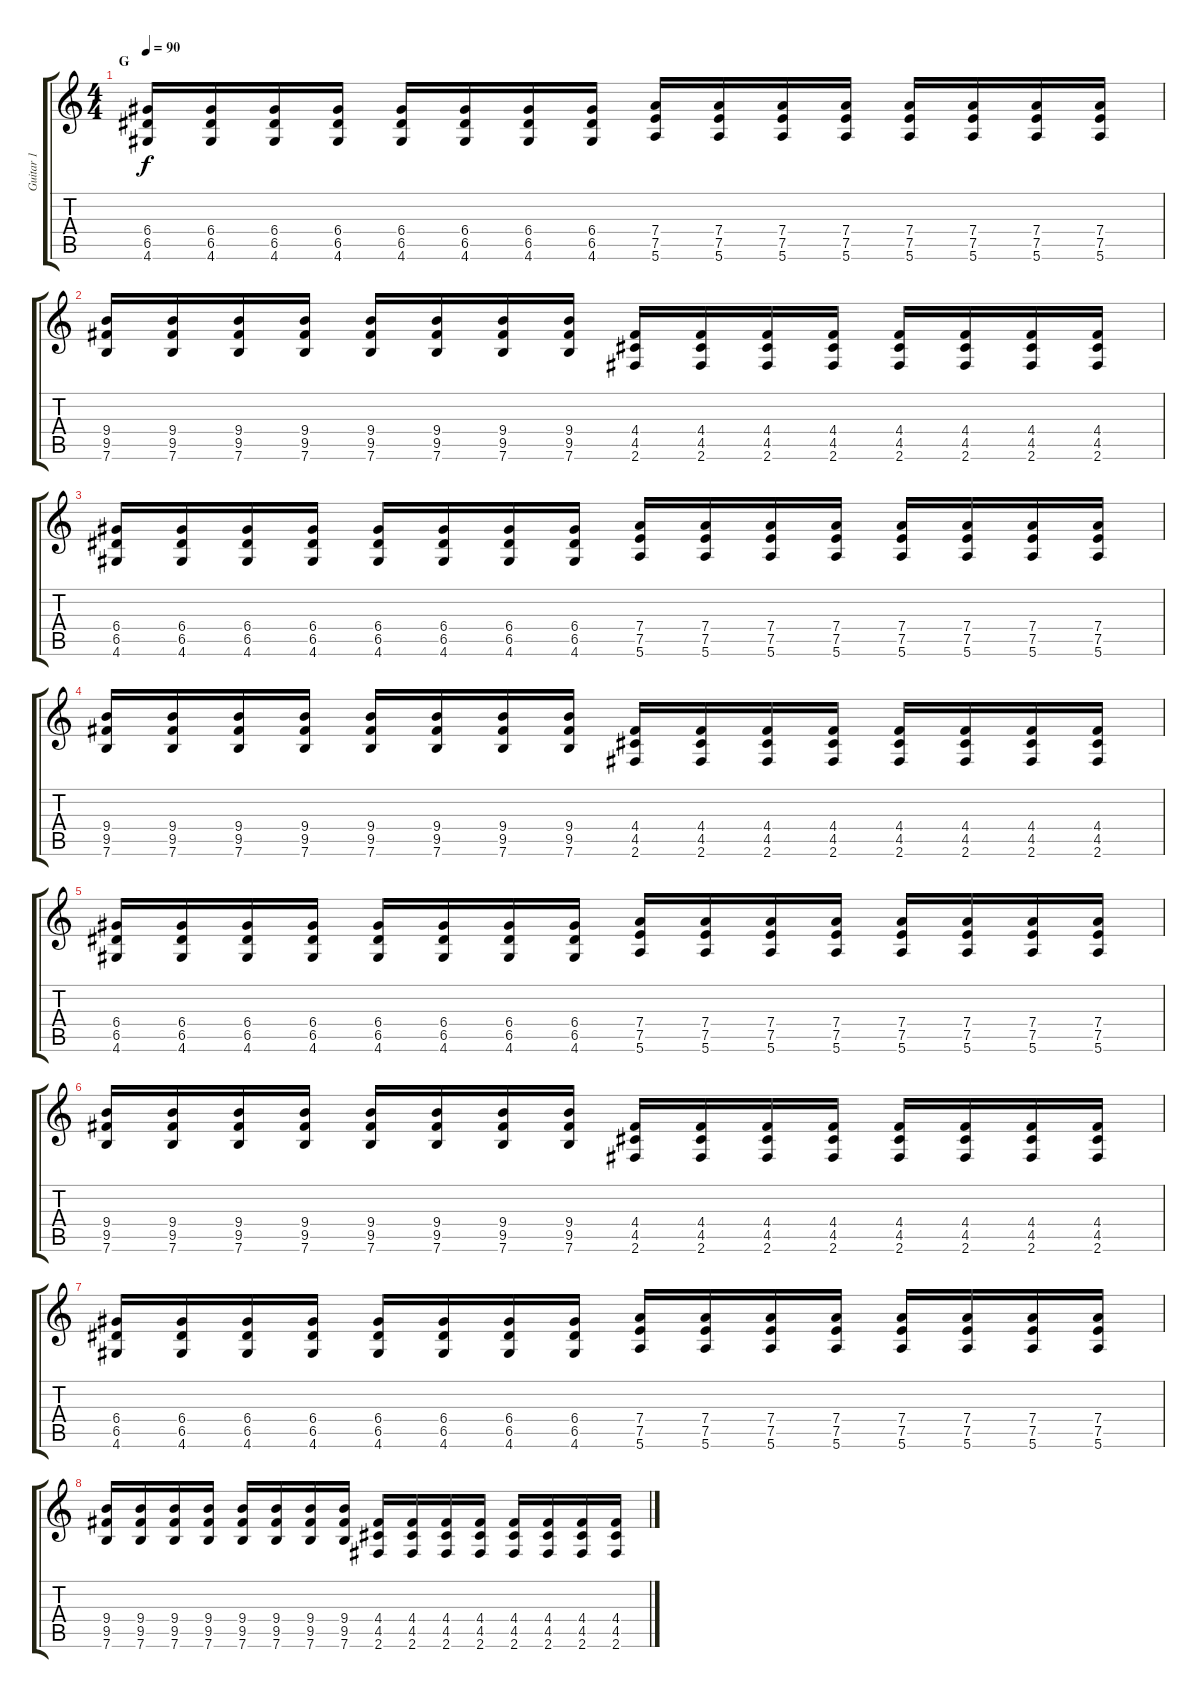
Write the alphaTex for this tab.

\track ("Guitar 1" "Guitar 1") {instrument overdrivenguitar}
\staff {score tabs}
\tuning (E4 B3 G3 D3 A2 E2) {hide}
\ts (4 4)
\section ("" "G")
\tempo 90
\clef g2
\ks c
(6.4 6.5 4.6).16{dy f} (6.4 6.5 4.6).16 (6.4 6.5 4.6).16 (6.4 6.5 4.6).16 (6.4 6.5 4.6).16 (6.4 6.5 4.6).16 (6.4 6.5 4.6).16 (6.4 6.5 4.6).16 (7.4 7.5 5.6).16 (7.4 7.5 5.6).16 (7.4 7.5 5.6).16 (7.4 7.5 5.6).16 (7.4 7.5 5.6).16 (7.4 7.5 5.6).16 (7.4 7.5 5.6).16 (7.4 7.5 5.6).16 |
(9.4 9.5 7.6).16 (9.4 9.5 7.6).16 (9.4 9.5 7.6).16 (9.4 9.5 7.6).16 (9.4 9.5 7.6).16 (9.4 9.5 7.6).16 (9.4 9.5 7.6).16 (9.4 9.5 7.6).16 (4.4 4.5 2.6).16 (4.4 4.5 2.6).16 (4.4 4.5 2.6).16 (4.4 4.5 2.6).16 (4.4 4.5 2.6).16 (4.4 4.5 2.6).16 (4.4 4.5 2.6).16 (4.4 4.5 2.6).16 |
(6.4 6.5 4.6).16 (6.4 6.5 4.6).16 (6.4 6.5 4.6).16 (6.4 6.5 4.6).16 (6.4 6.5 4.6).16 (6.4 6.5 4.6).16 (6.4 6.5 4.6).16 (6.4 6.5 4.6).16 (7.4 7.5 5.6).16 (7.4 7.5 5.6).16 (7.4 7.5 5.6).16 (7.4 7.5 5.6).16 (7.4 7.5 5.6).16 (7.4 7.5 5.6).16 (7.4 7.5 5.6).16 (7.4 7.5 5.6).16 |
(9.4 9.5 7.6).16 (9.4 9.5 7.6).16 (9.4 9.5 7.6).16 (9.4 9.5 7.6).16 (9.4 9.5 7.6).16 (9.4 9.5 7.6).16 (9.4 9.5 7.6).16 (9.4 9.5 7.6).16 (4.4 4.5 2.6).16 (4.4 4.5 2.6).16 (4.4 4.5 2.6).16 (4.4 4.5 2.6).16 (4.4 4.5 2.6).16 (4.4 4.5 2.6).16 (4.4 4.5 2.6).16 (4.4 4.5 2.6).16 |
(6.4 6.5 4.6).16 (6.4 6.5 4.6).16 (6.4 6.5 4.6).16 (6.4 6.5 4.6).16 (6.4 6.5 4.6).16 (6.4 6.5 4.6).16 (6.4 6.5 4.6).16 (6.4 6.5 4.6).16 (7.4 7.5 5.6).16 (7.4 7.5 5.6).16 (7.4 7.5 5.6).16 (7.4 7.5 5.6).16 (7.4 7.5 5.6).16 (7.4 7.5 5.6).16 (7.4 7.5 5.6).16 (7.4 7.5 5.6).16 |
(9.4 9.5 7.6).16 (9.4 9.5 7.6).16 (9.4 9.5 7.6).16 (9.4 9.5 7.6).16 (9.4 9.5 7.6).16 (9.4 9.5 7.6).16 (9.4 9.5 7.6).16 (9.4 9.5 7.6).16 (4.4 4.5 2.6).16 (4.4 4.5 2.6).16 (4.4 4.5 2.6).16 (4.4 4.5 2.6).16 (4.4 4.5 2.6).16 (4.4 4.5 2.6).16 (4.4 4.5 2.6).16 (4.4 4.5 2.6).16 |
(6.4 6.5 4.6).16 (6.4 6.5 4.6).16 (6.4 6.5 4.6).16 (6.4 6.5 4.6).16 (6.4 6.5 4.6).16 (6.4 6.5 4.6).16 (6.4 6.5 4.6).16 (6.4 6.5 4.6).16 (7.4 7.5 5.6).16 (7.4 7.5 5.6).16 (7.4 7.5 5.6).16 (7.4 7.5 5.6).16 (7.4 7.5 5.6).16 (7.4 7.5 5.6).16 (7.4 7.5 5.6).16 (7.4 7.5 5.6).16 |
(9.4 9.5 7.6).16 (9.4 9.5 7.6).16 (9.4 9.5 7.6).16 (9.4 9.5 7.6).16 (9.4 9.5 7.6).16 (9.4 9.5 7.6).16 (9.4 9.5 7.6).16 (9.4 9.5 7.6).16 (4.4 4.5 2.6).16 (4.4 4.5 2.6).16 (4.4 4.5 2.6).16 (4.4 4.5 2.6).16 (4.4 4.5 2.6).16 (4.4 4.5 2.6).16 (4.4 4.5 2.6).16 (4.4 4.5 2.6).16
